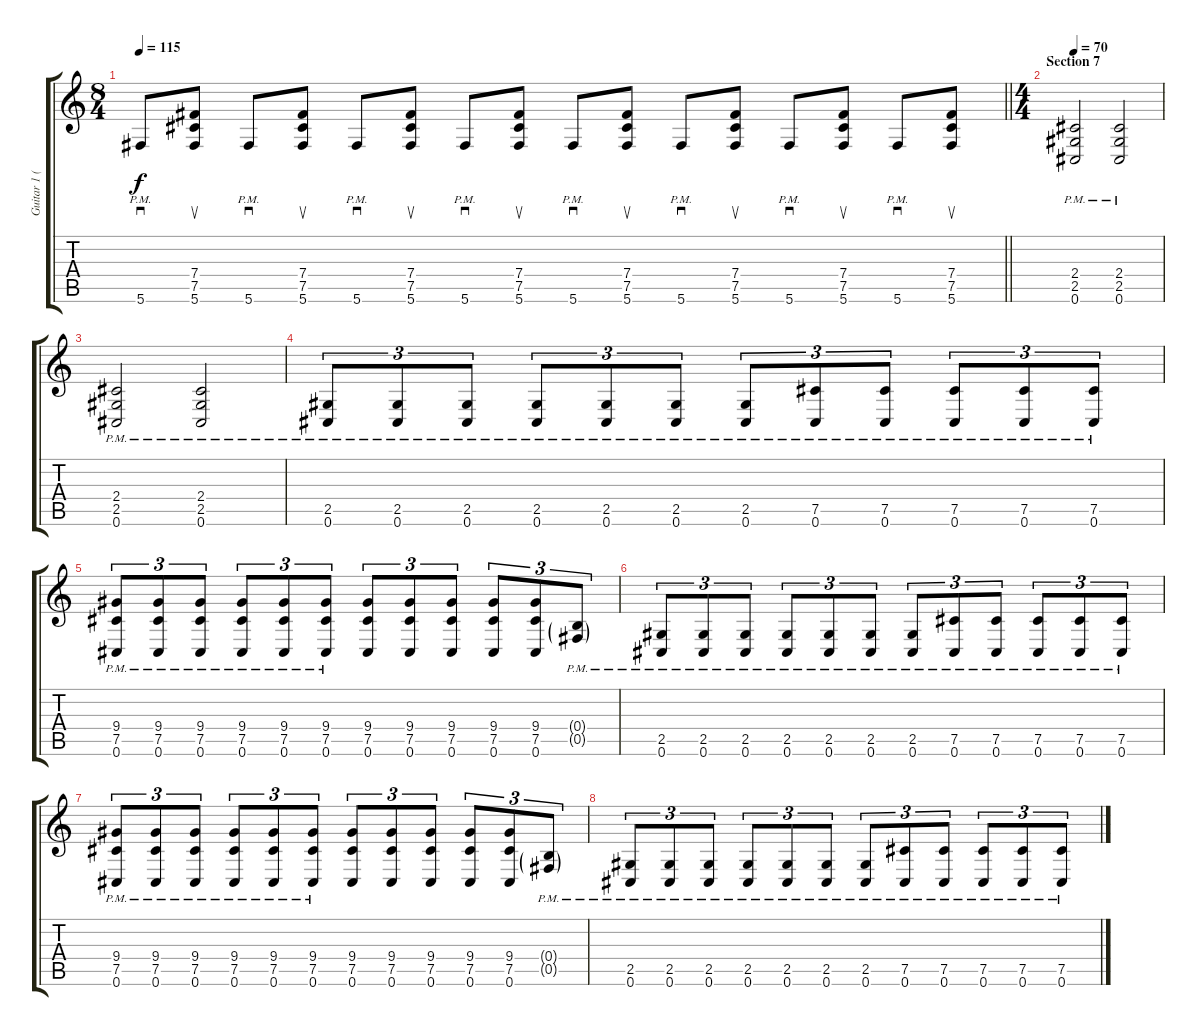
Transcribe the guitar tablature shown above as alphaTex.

\track ("Guitar 1 (Distortion)" "Guitar 1 (") {instrument distortionguitar}
\staff {score tabs}
\tuning (Db4 Ab3 E3 B2 Gb2 Db2) {hide}
\ts (8 4)
\tempo 115
\clef g2
\barLineRight lightlight
\ks c
5.6{pm}.8{sd dy f} (7.4 7.5 5.6).8{su} 5.6{pm}.8{sd} (7.4 7.5 5.6).8{su} 5.6{pm}.8{sd} (7.4 7.5 5.6).8{su} 5.6{pm}.8{sd} (7.4 7.5 5.6).8{su} 5.6{pm}.8{sd} (7.4 7.5 5.6).8{su} 5.6{pm}.8{sd} (7.4 7.5 5.6).8{su} 5.6{pm}.8{sd} (7.4 7.5 5.6).8{su} 5.6{pm}.8{sd} (7.4 7.5 5.6).8{su} |
\ts (4 4)
\section ("" "Section 7")
\tempo 70
(2.4{pm} 2.5{pm} 0.6{pm}).2 (2.4{pm} 2.5{pm} 0.6{pm}).2 |
(2.4{pm} 2.5{pm} 0.6{pm}).2 (2.4{pm} 2.5{pm} 0.6{pm}).2 |
(2.5{pm} 0.6{pm}).8{tu (3 2)} (2.5{pm} 0.6{pm}).8{tu (3 2)} (2.5{pm} 0.6{pm}).8{tu (3 2)} (2.5{pm} 0.6{pm}).8{tu (3 2)} (2.5{pm} 0.6{pm}).8{tu (3 2)} (2.5{pm} 0.6{pm}).8{tu (3 2)} (2.5{pm} 0.6{pm}).8{tu (3 2)} (7.5{pm} 0.6{pm}).8{tu (3 2)} (7.5{pm} 0.6{pm}).8{tu (3 2)} (7.5{pm} 0.6{pm}).8{tu (3 2)} (7.5{pm} 0.6{pm}).8{tu (3 2)} (7.5{pm} 0.6{pm}).8{tu (3 2)} |
(9.4{pm} 7.5{pm} 0.6{pm}).8{tu (3 2)} (9.4{pm} 7.5{pm} 0.6{pm}).8{tu (3 2)} (9.4{pm} 7.5{pm} 0.6{pm}).8{tu (3 2)} (9.4{pm} 7.5{pm} 0.6{pm}).8{tu (3 2)} (9.4{pm} 7.5{pm} 0.6{pm}).8{tu (3 2)} (9.4{pm} 7.5{pm} 0.6{pm}).8{tu (3 2)} (9.4 7.5 0.6).8{tu (3 2)} (9.4 7.5 0.6).8{tu (3 2)} (9.4 7.5 0.6).8{tu (3 2)} (9.4 7.5 0.6).8{tu (3 2)} (9.4 7.5 0.6).8{tu (3 2)} (0.4{g pm} 0.5{g pm}).8{tu (3 2)} |
(2.5{pm} 0.6{pm}).8{tu (3 2)} (2.5{pm} 0.6{pm}).8{tu (3 2)} (2.5{pm} 0.6{pm}).8{tu (3 2)} (2.5{pm} 0.6{pm}).8{tu (3 2)} (2.5{pm} 0.6{pm}).8{tu (3 2)} (2.5{pm} 0.6{pm}).8{tu (3 2)} (2.5{pm} 0.6{pm}).8{tu (3 2)} (7.5{pm} 0.6{pm}).8{tu (3 2)} (7.5{pm} 0.6{pm}).8{tu (3 2)} (7.5{pm} 0.6{pm}).8{tu (3 2)} (7.5{pm} 0.6{pm}).8{tu (3 2)} (7.5{pm} 0.6{pm}).8{tu (3 2)} |
(9.4{pm} 7.5{pm} 0.6{pm}).8{tu (3 2)} (9.4{pm} 7.5{pm} 0.6{pm}).8{tu (3 2)} (9.4{pm} 7.5{pm} 0.6{pm}).8{tu (3 2)} (9.4{pm} 7.5{pm} 0.6{pm}).8{tu (3 2)} (9.4{pm} 7.5{pm} 0.6{pm}).8{tu (3 2)} (9.4{pm} 7.5{pm} 0.6{pm}).8{tu (3 2)} (9.4 7.5 0.6).8{tu (3 2)} (9.4 7.5 0.6).8{tu (3 2)} (9.4 7.5 0.6).8{tu (3 2)} (9.4 7.5 0.6).8{tu (3 2)} (9.4 7.5 0.6).8{tu (3 2)} (0.4{g pm} 0.5{g pm}).8{tu (3 2)} |
(2.5{pm} 0.6{pm}).8{tu (3 2)} (2.5{pm} 0.6{pm}).8{tu (3 2)} (2.5{pm} 0.6{pm}).8{tu (3 2)} (2.5{pm} 0.6{pm}).8{tu (3 2)} (2.5{pm} 0.6{pm}).8{tu (3 2)} (2.5{pm} 0.6{pm}).8{tu (3 2)} (2.5{pm} 0.6{pm}).8{tu (3 2)} (7.5{pm} 0.6{pm}).8{tu (3 2)} (7.5{pm} 0.6{pm}).8{tu (3 2)} (7.5{pm} 0.6{pm}).8{tu (3 2)} (7.5{pm} 0.6{pm}).8{tu (3 2)} (7.5{pm} 0.6{pm}).8{tu (3 2)}
